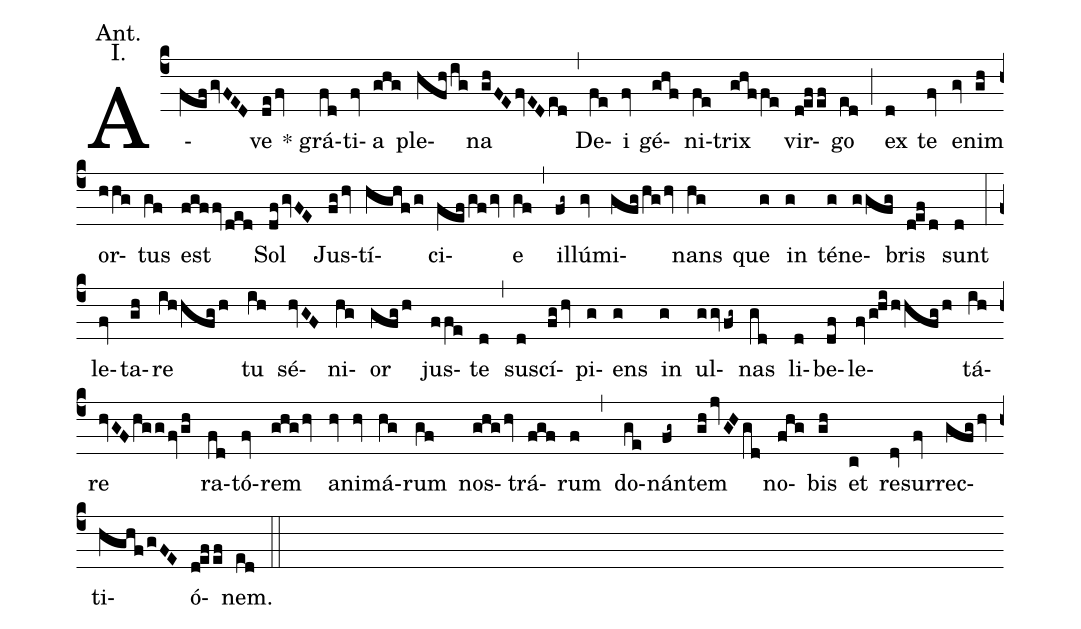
annotation: Ant.;
annotation: I.;
%%
(c4)
A(fefgvFED)ve(defv) * grá(fd)ti(fv)a(ghg) ple(hfhig)na(ghFEfvEDed) (,)
De(fe)i(fv) gé(ghf)ni(fe)trix(ghffe) vir(defef)go(ed) (;)
ex(d) te(fv) e(gv)nim(gh) or(hhg)tus(gf) est(fgffvded) Sol(dfgvFE) Jus(fghv)tí(hghfg)ci(fefgfgv)e(gf) (,)
il(fg~)lú(gv)mi(gfghghv)nans(hg) que(g) in(g) té(g)ne(ggfg)bris(defd) sunt(d) (:)
le(fv)ta(gh)re(ihhfgh) tu(ih) sé(hvGF)ni(hg)or(gfgh) jus(ffe)te(d) (,)
sus(d)cí(fghv)pi(g)ens(g) in(g) ul(ggvfg~)nas(gd) li(d)be(df)le(fvghihhfgh)tá(ih)re(hvGFhggfvgh) ra(fd)tó(fv)rem(ghghv) a(hv)ni(hv)má(hg)rum(gf) nos(ghghv)trá(fgf)rum(f) (,)
do(ge)nán(fg~)tem(ghjvGHgd) no(fhg)bis(gh) et(c) re(dv)sur(fv)rec(gfghv)ti(hghfgFE)ó(defef)nem.(ed) (::)
